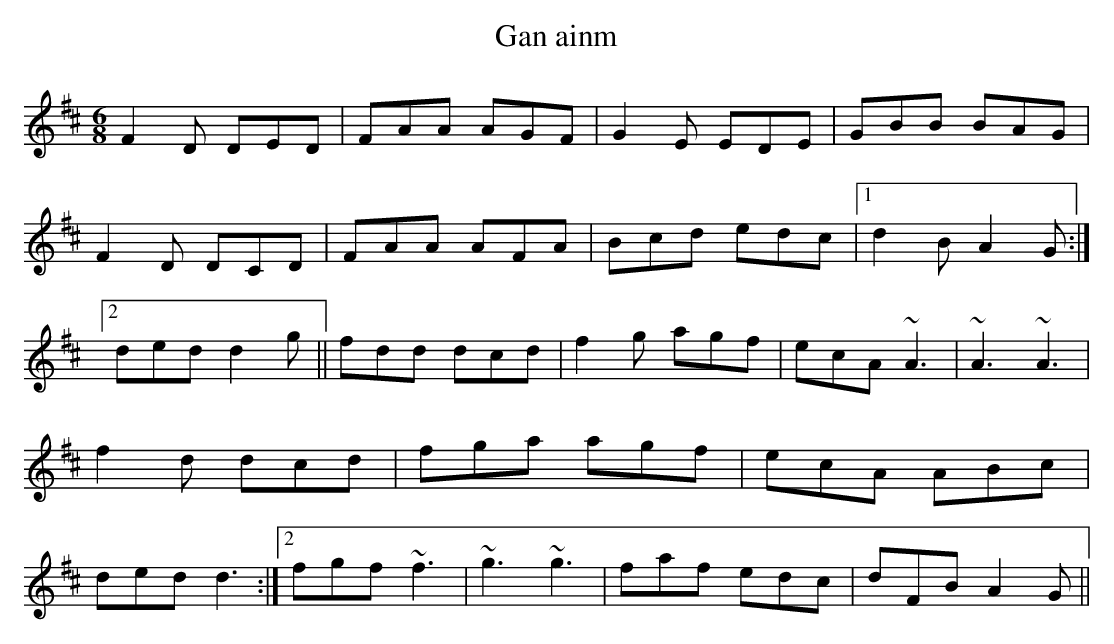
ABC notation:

X:1
T:Gan ainm
M:6/8
L:1/8
K:D
F2D DED|FAA AGF|G2E EDE|GBB BAG|\
F2D DCD|FAA AFA|Bcd edc|1 d2B A2G:|2 ded d2g||\
fdd dcd|f2g agf|ecA ~A3|~A3 ~A3|\
1 f2d dcd|fga agf|ecA ABc|ded d3:|2 fgf ~f3|~g3 ~g3|faf edc|dFB A2G||
